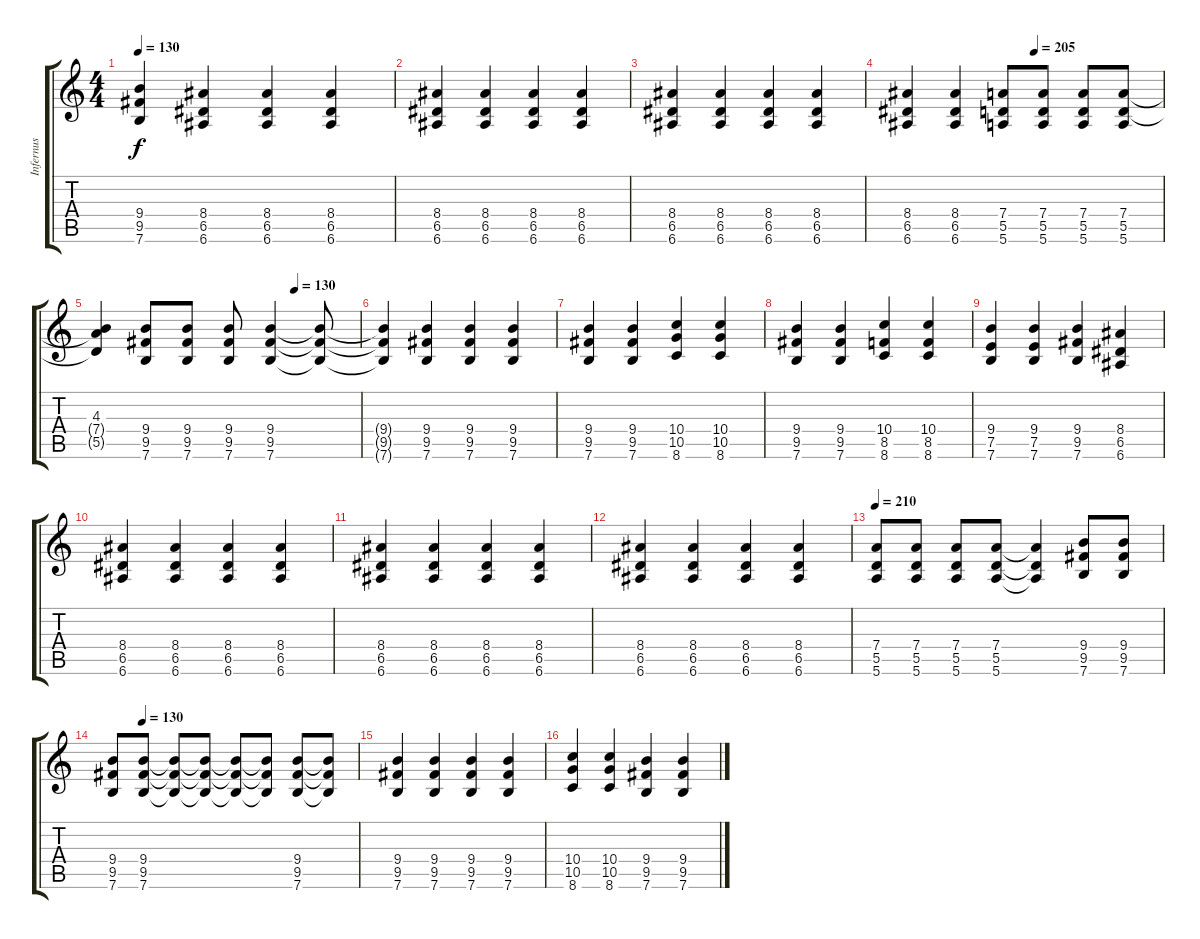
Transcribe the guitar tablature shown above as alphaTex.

\track ("Infernus" "Infernus") {instrument distortionguitar}
\staff {score tabs}
\tuning (E4 B3 G3 D3 A2 E2) {hide}
\ts (4 4)
\tempo 130
\clef g2
\ks c
(9.4 9.5 7.6).4{dy f} (8.4 6.5 6.6).4 (8.4 6.5 6.6).4 (8.4 6.5 6.6).4 |
(8.4 6.5 6.6).4 (8.4 6.5 6.6).4 (8.4 6.5 6.6).4 (8.4 6.5 6.6).4 |
(8.4 6.5 6.6).4 (8.4 6.5 6.6).4 (8.4 6.5 6.6).4 (8.4 6.5 6.6).4 |
\tempo (205 0.5)
(8.4 6.5 6.6).4 (8.4 6.5 6.6).4 (7.4 5.5 5.6).8 (7.4 5.5 5.6).8 (7.4 5.5 5.6).8 (7.4 5.5 5.6).8 |
\tempo (130 0.75)
(4.3 7.4{t} 5.5{t}).4 (9.4 9.5 7.6).8 (9.4 9.5 7.6).8 (9.4 9.5 7.6).8 (9.4 9.5 7.6).4 (9.4{t} 9.5{t} 7.6{t}).8 |
(9.4{t} 9.5{t} 7.6{t}).4 (9.4 9.5 7.6).4 (9.4 9.5 7.6).4 (9.4 9.5 7.6).4 |
(9.4 9.5 7.6).4 (9.4 9.5 7.6).4 (10.4 10.5 8.6).4 (10.4 10.5 8.6).4 |
(9.4 9.5 7.6).4 (9.4 9.5 7.6).4 (10.4 8.5 8.6).4 (10.4 8.5 8.6).4 |
(9.4 7.5 7.6).4 (9.4 7.5 7.6).4 (9.4 9.5 7.6).4 (8.4 6.5 6.6).4 |
(8.4 6.5 6.6).4 (8.4 6.5 6.6).4 (8.4 6.5 6.6).4 (8.4 6.5 6.6).4 |
(8.4 6.5 6.6).4 (8.4 6.5 6.6).4 (8.4 6.5 6.6).4 (8.4 6.5 6.6).4 |
(8.4 6.5 6.6).4 (8.4 6.5 6.6).4 (8.4 6.5 6.6).4 (8.4 6.5 6.6).4 |
\tempo 210
(7.4 5.5 5.6).8 (7.4 5.5 5.6).8 (7.4 5.5 5.6).8 (7.4 5.5 5.6).8 (7.4{t} 5.5{t} 5.6{t}).4 (9.4 9.5 7.6).8 (9.4 9.5 7.6).8 |
\tempo (130 0.125)
(9.4 9.5 7.6).8 (9.4 9.5 7.6).8 (9.4{t} 9.5{t} 7.6{t}).8 (9.4{t} 9.5{t} 7.6{t}).8 (9.4{t} 9.5{t} 7.6{t}).8 (9.4{t} 9.5{t} 7.6{t}).8 (9.4 9.5 7.6).8 (9.4{t} 9.5{t} 7.6{t}).8 |
(9.4 9.5 7.6).4 (9.4 9.5 7.6).4 (9.4 9.5 7.6).4 (9.4 9.5 7.6).4 |
(10.4 10.5 8.6).4 (10.4 10.5 8.6).4 (9.4 9.5 7.6).4 (9.4 9.5 7.6).4
